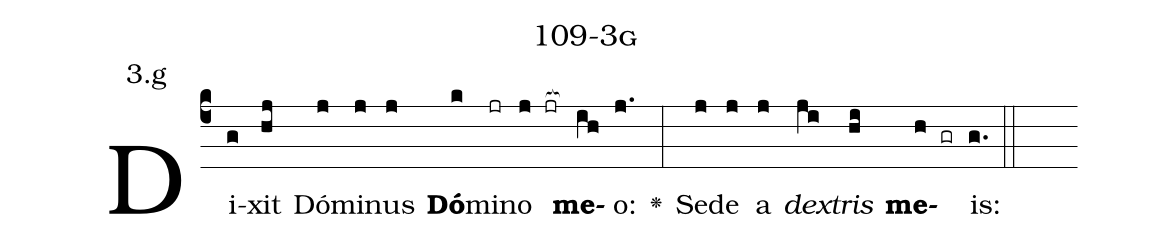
name: 109-3g;
annotation: 3.g;
%%
(c4)Di(g)xit(hj) Dó(j)mi(j)nus(j) <b>Dó</b>(k)mi(jr)no(j jr[ocb:1{]) <b>me</b>(ih[ocb:0}])o:(j.) <v>\greheightstar</v>(:) Se(j)de(j) a(j) <i>dex</i>(ji)<i>tris</i>(hi) <b>me</b>(h gr)is:(g.) (::)


%E(j) u(j) o(ji) u(hi) a(h) e.(g.) (::)
